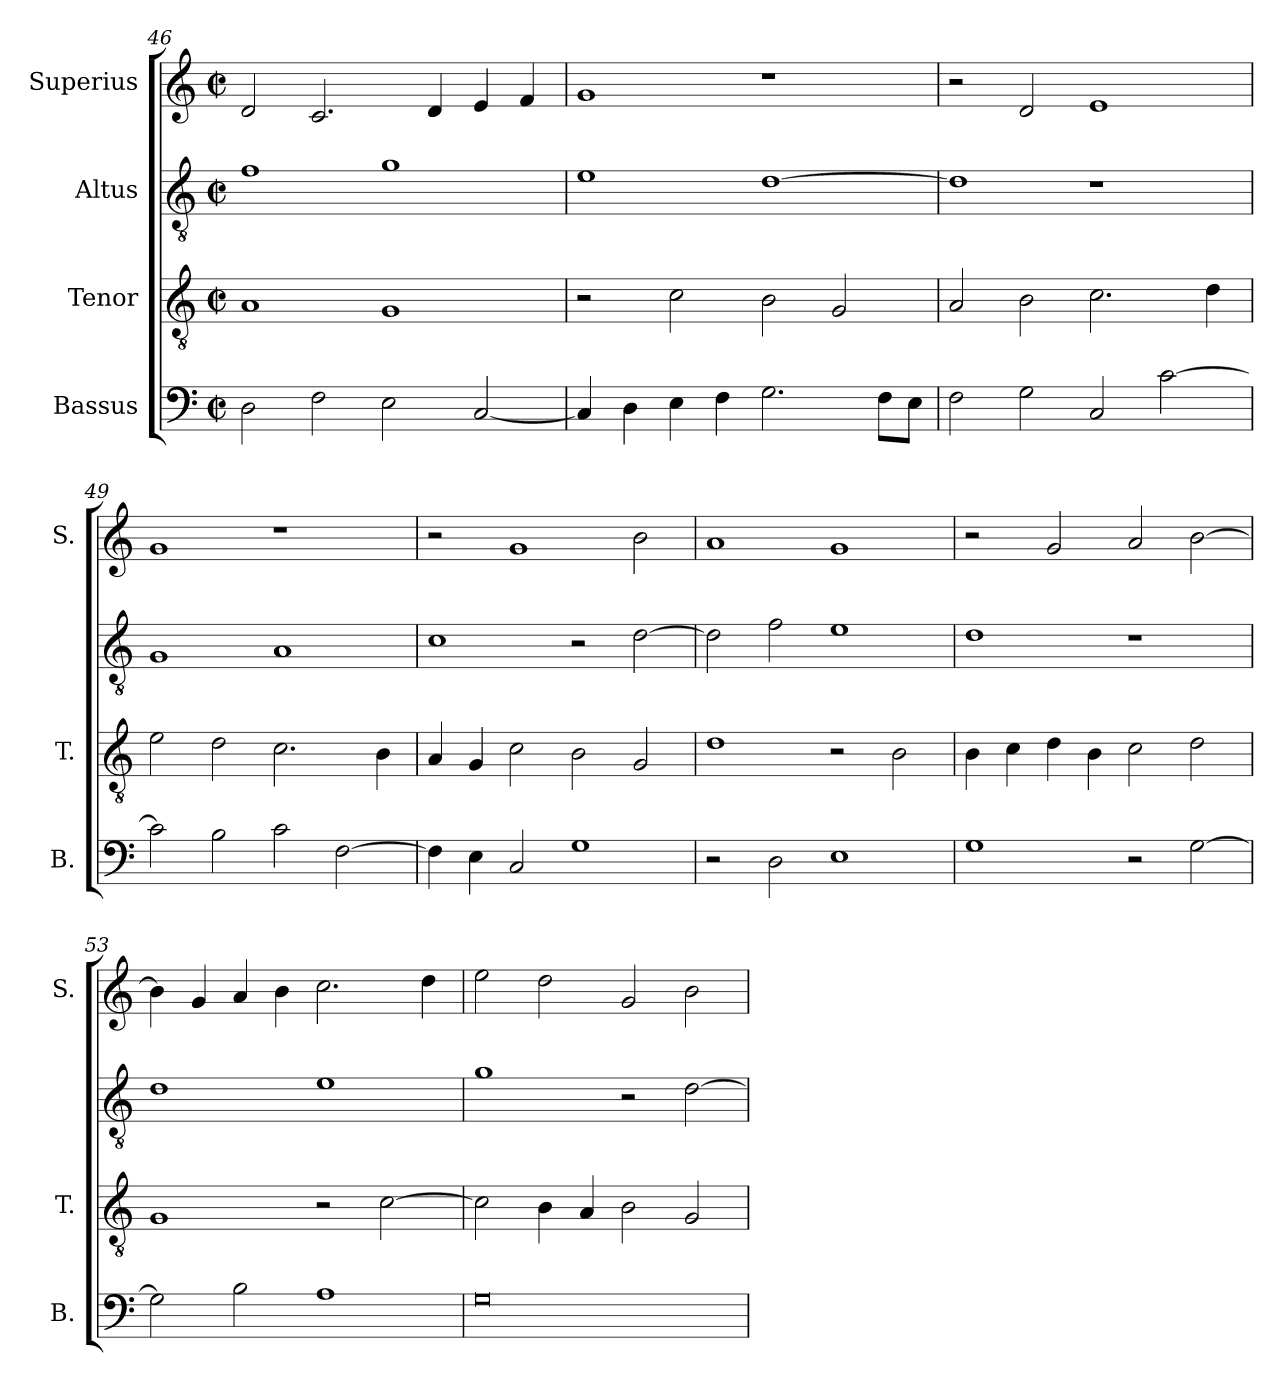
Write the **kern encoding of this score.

**kern	**kern	**kern	**kern
*part4	*part3	*part2	*part1
*staff4	*staff3	*staff2	*staff1
*I"Bassus	*I"Tenor	*I"Altus	*I"Superius
*I'B.	*I'T.	*	*I'S.
!!LO:PB:g=z
*clefF4	*clefGv2	*clefGv2	*clefG2
*	*ITrd7c12	*ITrd7c12	*
*k[]	*k[]	*k[]	*k[]
*C:	*C:	*C:	*C:
*M2/2	*M2/2	*M2/2	*M2/2
*met(c|)	*met(c|)	*met(c|)	*met(c|)
=46	=46	=46	=46
2Di\	1AAi	1Fi	2di/
2Fi\	.	.	2.ci/
2Ei\	1GGi	1Gi	.
.	.	.	4di/
[<2Ci/	.	.	4ei/
.	.	.	4fi/
=47	=47	=47	=47
4Ci/]	2r	1Ei	1gi
4Di\	.	.	.
4Ei\	2Ci\	.	.
4Fi\	.	.	.
2.Gi\	2BBi\	[>1Di	1r
.	2GGi/	.	.
8Fi\L	.	.	.
8Ei\J	.	.	.
=48	=48	=48	=48
2Fi\	2AAi/	1Di]	2r
2Gi\	2BBi\	.	2di/
2Ci/	2.Ci\	1r	1ei
[>2ci\	.	.	.
.	4Di\	.	.
=49	=49	=49	=49
2ci\]	2Ei\	1GGi	1gi
2Bi\	2Di\	.	.
2ci\	2.Ci\	1AAi	1r
[>2Fi\	.	.	.
.	4BBi\	.	.
!!LO:LB:g=z
=50	=50	=50	=50
4Fi\]	4AAi/	1Ci	2r
4Ei\	4GGi/	.	.
2Ci/	2Ci\	.	1gi
1Gi	2BBi\	2r	.
.	2GGi/	[>2Di\	2bi\
=51	=51	=51	=51
2r	1Di	2Di\]	1ai
2Di\	.	2Fi\	.
1Ei	2r	1Ei	1gi
.	2BBi\	.	.
=52	=52	=52	=52
1Gi	4BBi\	1Di	2r
.	4Ci\	.	.
.	4Di\	.	2gi/
.	4BBi\	.	.
2r	2Ci\	1r	2ai/
[>2Gi\	2Di\	.	[>2bi\
=53	=53	=53	=53
2Gi\]	1GGi	1Di	4bi\]
.	.	.	4gi/
2Bi\	.	.	4ai/
.	.	.	4bi\
1Ai	2r	1Ei	2.cci\
.	[>2Ci\	.	.
.	.	.	4ddi\
!!LO:LB:g=z
=54	=54	=54	=54
0Gi	2Ci\]	1Gi	2eei\
.	4BBi\	.	2ddi\
.	4AAi/	.	.
.	2BBi\	2r	2gi/
.	2GGi/	[>2Di\	2bi\
=	=	=	=
*-	*-	*-	*-
